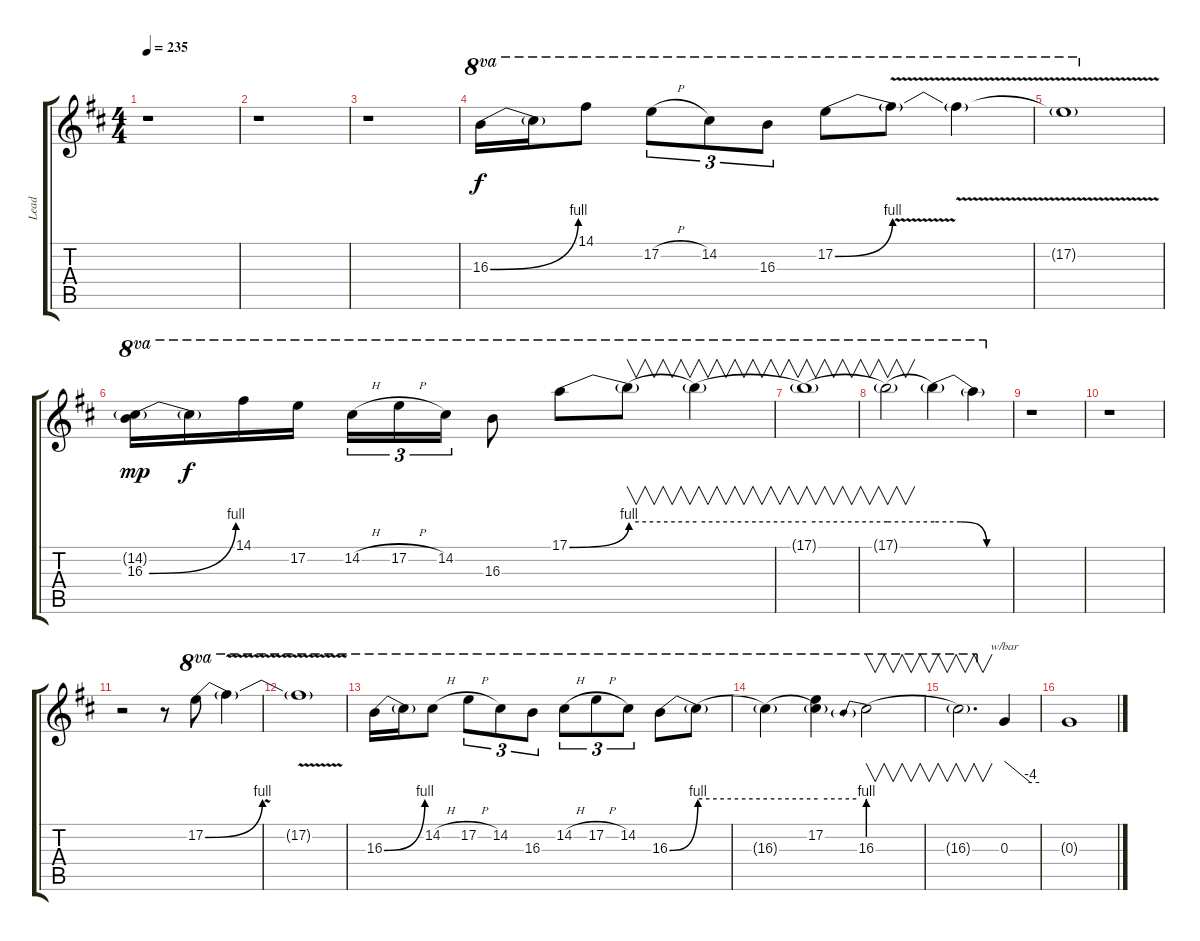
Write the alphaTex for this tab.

\track ("Lead" "Lead") {instrument acousticguitarsteel}
\staff {score tabs}
\tuning (E4 B3 G3 D3 A2 E2) {hide}
\ts (4 4)
\tempo 235
\clef g2
\ks d
r.1{dy f} |
r.1 |
r.1 |
16.3{be (bend 0 0 60 4)}.16{ot 8va} 16.3{t}.16{ot 8va} 14.1.8{ot 8va} 17.2{h}.8{tu (3 2) ot 8va} 14.2.8{tu (3 2) ot 8va} 16.3.8{tu (3 2) ot 8va} 17.2{be (bend 0 0 60 4)}.8{ot 8va} 17.2{v t}.8{ot 8va} 17.2{v t}.4{ot 8va} |
17.2{v t}.1{ot 8va} |
(14.2{g} 16.3{be (bend 0 0 60 4)}).16{ot 8va dy mp} 16.3{t}.16{ot 8va dy f} 14.1.16{ot 8va} 17.2.16{ot 8va} 14.2{h}.16{tu (3 2) ot 8va} 17.2{h}.16{tu (3 2) ot 8va} 14.2.16{tu (3 2) ot 8va} 16.3.8{ot 8va} 17.1{be (bend 0 0 60 4)}.8{ot 8va} 17.1{be (hold 0 4 60 4) t}.8{v ot 8va} 17.1{be (hold 0 4 60 4) t}.4{v ot 8va} |
17.1{be (hold 0 4 60 4) t}.1{v ot 8va} |
17.1{be (hold 0 4 60 4) t}.2{v ot 8va} 17.1{be (custom 0 4 20 4 40 0 60 0) t}.4{ot 8va} 17.1{t}.4{ot 8va} |
r.1 |
r.1 |
r.2 r.8 17.2{be (bend 0 0 60 4)}.8{ot 8va} 17.2{v t}.4{ot 8va} |
17.2{v t}.1{ot 8va} |
16.3{be (bend 0 0 60 4)}.16{ot 8va} 16.3{t}.16{ot 8va} 14.2{h}.8{ot 8va} 17.2{h}.8{tu (3 2) ot 8va} 14.2.8{tu (3 2) ot 8va} 16.3.8{tu (3 2) ot 8va} 14.2{h}.8{tu (3 2) ot 8va} 17.2{h}.8{tu (3 2) ot 8va} 14.2.8{tu (3 2) ot 8va} 16.3{be (bend 0 0 60 4)}.8{ot 8va} 16.3{be (hold 0 4 60 4) t}.8{ot 8va} |
16.3{be (hold 0 4 60 4) t}.4{ot 8va} (17.2 16.3{be (hold 0 4 60 4) t}).4{ot 8va} 16.3{be (prebend 0 4 60 4)}.2{v ot 8va} |
16.3{t}.2{v d ot 8va} 0.3.4{tbe (custom default 0 0 45 -16 60 -16)} |
0.3{t}.1
